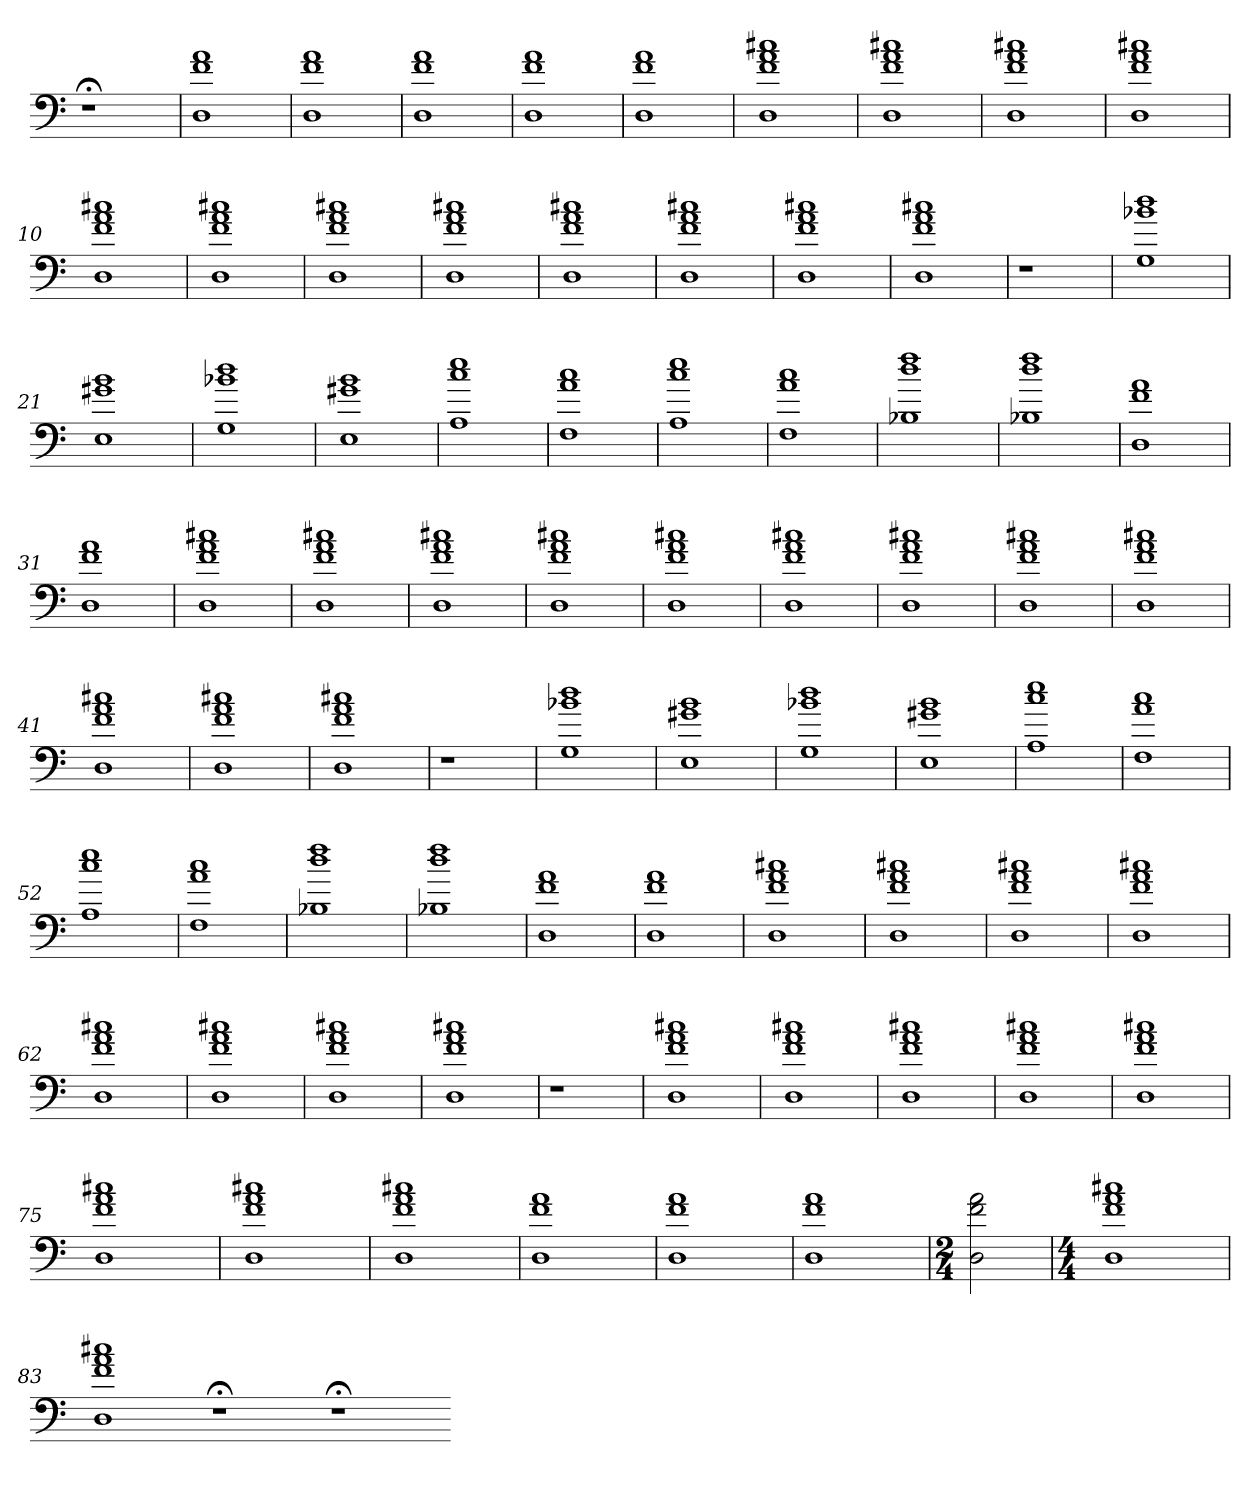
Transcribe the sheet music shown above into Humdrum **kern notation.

**kern
*part1
*staff1
=
1r;<
=1
1D 1f 1a
=2
1D 1f 1a
=3
1D 1f 1a
=4
1D 1f 1a
=5
1D 1f 1a
=6
1D 1f 1a 1cc#X
=7
1D 1f 1a 1cc#X
=8
1D 1f 1a 1cc#X
=9
1D 1f 1a 1cc#X
=10
1D 1f 1a 1cc#X
=11
1D 1f 1a 1cc#X
=12
1D 1f 1a 1cc#X
=13
1D 1f 1a 1cc#X
=14
1D 1f 1a 1cc#X
=15
1D 1f 1a 1cc#X
=16
1D 1f 1a 1cc#X
=17
1D 1f 1a 1cc#X
=18
1r
=19
1r
=20
1G 1b-X 1dd
=21
1E 1g#X 1b
=22
1G 1b-X 1dd
=23
1E 1g#X 1b
=24
1A 1cc 1ee
=25
1F 1a 1cc
=26
1A 1cc 1ee
=27
1F 1a 1cc
=28
1B-X 1dd 1ff
=29
1B-X 1dd 1ff
=30
1D 1f 1a
=31
1D 1f 1a
=32
1D 1f 1a 1cc#X
=33
1D 1f 1a 1cc#X
=34
1D 1f 1a 1cc#X
=35
1D 1f 1a 1cc#X
=36
1D 1f 1a 1cc#X
=37
1D 1f 1a 1cc#X
=38
1D 1f 1a 1cc#X
=39
1D 1f 1a 1cc#X
=40
1D 1f 1a 1cc#X
=41
1D 1f 1a 1cc#X
=42
1D 1f 1a 1cc#X
=43
1D 1f 1a 1cc#X
=44
1r
=45
1r
=46
1G 1b-X 1dd
=47
1E 1g#X 1b
=48
1G 1b-X 1dd
=49
1E 1g#X 1b
=50
1A 1cc 1ee
=51
1F 1a 1cc
=52
1A 1cc 1ee
=53
1F 1a 1cc
=54
1B-X 1dd 1ff
=55
1B-X 1dd 1ff
=56
1D 1f 1a
=57
1D 1f 1a
=58
1D 1f 1a 1cc#X
=59
1D 1f 1a 1cc#X
=60
1D 1f 1a 1cc#X
=61
1D 1f 1a 1cc#X
=62
1D 1f 1a 1cc#X
=63
1D 1f 1a 1cc#X
=64
1D 1f 1a 1cc#X
=65
1D 1f 1a 1cc#X
=66
1r
=67
1r
=68
1r
=69
1r
=70
1D 1f 1a 1cc#X
=71
1D 1f 1a 1cc#X
=72
1D 1f 1a 1cc#X
=73
1D 1f 1a 1cc#X
=74
1D 1f 1a 1cc#X
=75
1D 1f 1a 1cc#X
=76
1D 1f 1a 1cc#X
=77
1D 1f 1a 1cc#X
=78
1D 1f 1a
=79
1D 1f 1a
=80
1D 1f 1a
=81
*M2/4
2D 2f 2a
=82
*M4/4
1D 1f 1a 1cc#X
=83
1D 1f 1a 1cc#X
1r;<
1r;<
=-
*-
